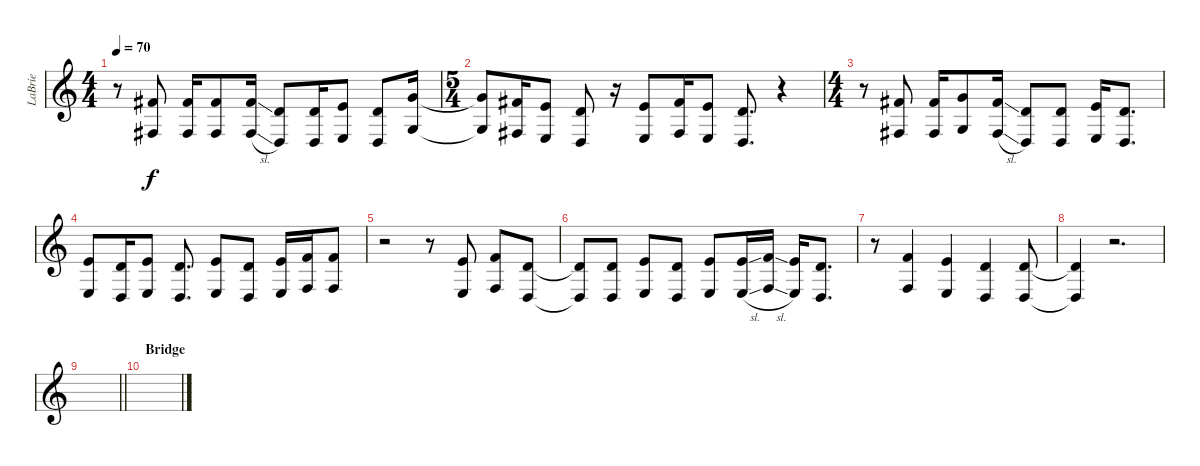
\track ("LaBrie" "LaBrie") {instrument clarinet}
\staff {score}
\tuning (E4 B3 G3 D3 A2 E2) {hide}
\ts (4 4)
\tempo 70
\clef g2
\ks c
r.8{dy f} (2.1 4.4).8 (2.1 4.4).16 (2.1 4.4).8 (7.2{sl} 4.4{sl}).16 (3.2 0.4).8 (3.2 0.4).16 (0.1 2.4).8 (3.2 0.4).8 (8.2 0.3).16 |
\ts (5 4)
(8.2{t} 0.3{t}).8 (2.1 4.4).16 (0.1 2.4).8 (3.2 0.4).8 r.16 (0.1 2.4).8 (2.1 4.4).16 (0.1 2.4).8 (3.2 0.4).8{d} r.4 |
\ts (4 4)
r.8 (2.1 4.4).8 (2.1 4.4).16 (3.1 0.3).8 (7.2{sl} 4.4{sl}).16 (3.2 0.4).8 (3.2 0.4).8 (0.1 2.4).16 (3.2 0.4).8{d} |
(0.1 2.4).8 (3.2 0.4).16 (0.1 2.4).8 (3.2 0.4).8{d} (0.1 2.4).8 (3.2 0.4).8 (0.1 2.4).16 (1.1 3.4).16 (1.1 3.4).8 |
r.2 r.8 (0.1 2.4).8 (1.1 3.4).8 (3.2 0.4).8 |
(3.2{t} 0.4{t}).8 (3.2 0.4).8 (0.1 2.4).8 (3.2 0.4).8 (0.1 2.4).8 (0.1{sl} 2.4{sl}).16 (1.1{sl} 3.4{sl}).16 (0.1 2.4).16 (3.2 0.4).8{d} |
r.8 (1.1 3.4).4 (0.1 2.4).4 (3.2 0.4).4 (3.2 0.4).8 |
(3.2{t} 0.4{t}).4 r.2{d} |
\barLineRight lightlight
|
\section ("" "Bridge")
